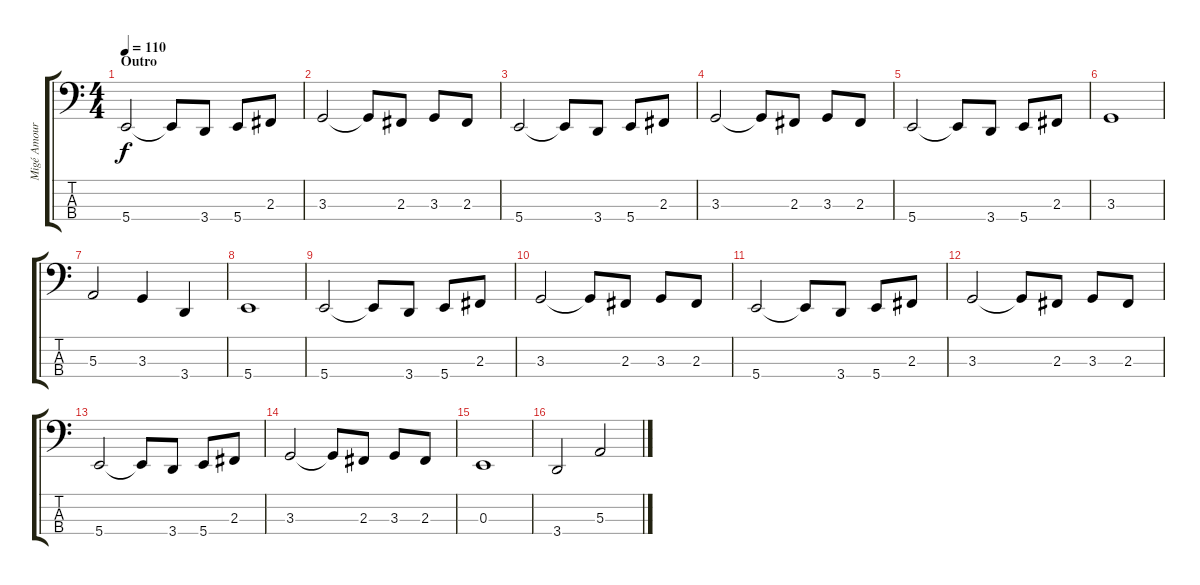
\track ("Migé Amour (Bass)" "Migé Amour") {instrument electricbassfinger}
\staff {score tabs}
\tuning (D2 A1 E1 B0) {hide}
\ts (4 4)
\section ("" "Outro")
\tempo 110
\clef f4
\ks c
5.4.2{dy f} 5.4{t}.8 3.4.8 5.4.8 2.3.8 |
3.3.2 3.3{t}.8 2.3.8 3.3.8 2.3.8 |
5.4.2 5.4{t}.8 3.4.8 5.4.8 2.3.8 |
3.3.2 3.3{t}.8 2.3.8 3.3.8 2.3.8 |
5.4.2 5.4{t}.8 3.4.8 5.4.8 2.3.8 |
3.3.1 |
5.3.2 3.3.4 3.4.4 |
5.4.1 |
5.4.2 5.4{t}.8 3.4.8 5.4.8 2.3.8 |
3.3.2 3.3{t}.8 2.3.8 3.3.8 2.3.8 |
5.4.2 5.4{t}.8 3.4.8 5.4.8 2.3.8 |
3.3.2 3.3{t}.8 2.3.8 3.3.8 2.3.8 |
5.4.2 5.4{t}.8 3.4.8 5.4.8 2.3.8 |
3.3.2 3.3{t}.8 2.3.8 3.3.8 2.3.8 |
0.3.1 |
3.4.2 5.3.2
